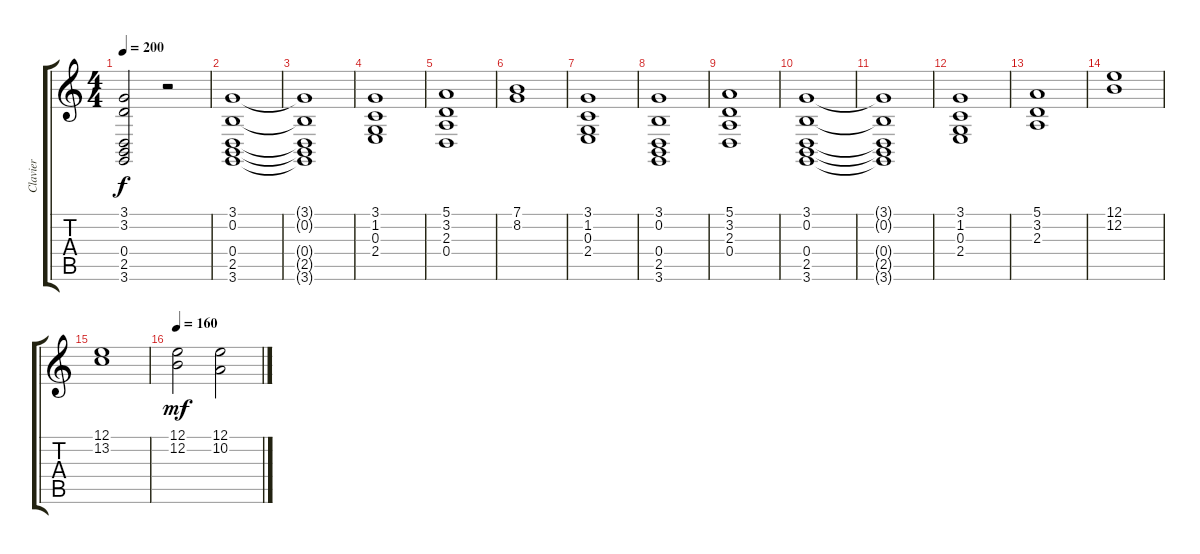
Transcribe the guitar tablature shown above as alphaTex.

\track ("Clavier" "Clavier") {instrument drawbarorgan}
\staff {score tabs}
\tuning (E4 B3 G3 D3 A2 E2) {hide}
\ts (4 4)
\tempo 200
\clef g2
\ks c
(3.1 3.2 0.4 2.5 3.6).2{dy f} r.2 |
(3.1 0.2 0.4 2.5 3.6).1{volume 6 instrument drawbarorgan} |
(3.1{t} 0.2{t} 0.4{t} 2.5{t} 3.6{t}).1 |
(3.1 1.2 0.3 2.4).1 |
(5.1 3.2 2.3 0.4).1 |
(7.1 8.2).1 |
(3.1 1.2 0.3 2.4).1 |
(3.1 0.2 0.4 2.5 3.6).1 |
(5.1 3.2 2.3 0.4).1 |
(3.1 0.2 0.4 2.5 3.6).1 |
(3.1{t} 0.2{t} 0.4{t} 2.5{t} 3.6{t}).1 |
(3.1 1.2 0.3 2.4).1 |
(5.1 3.2 2.3).1 |
(12.1 12.2).1 |
(12.1 13.2).1 |
\tempo 160
(12.1 12.2).2{dy mf} (12.1 10.2).2
